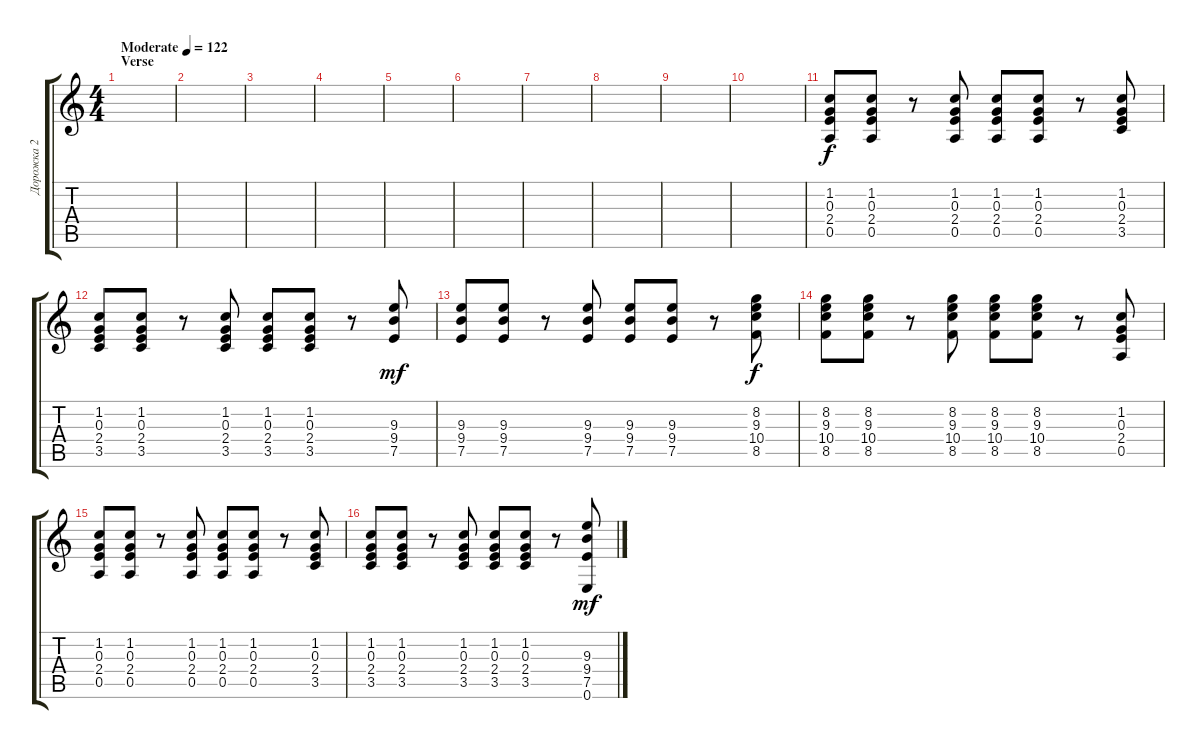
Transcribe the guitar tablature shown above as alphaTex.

\track ("Дорожка 2" "Дорожка 2") {instrument distortionguitar}
\staff {score tabs}
\tuning (E4 B3 G3 D3 A2 E2) {hide}
\ts (4 4)
\section ("" "Verse")
\tempo (122 "Moderate")
\clef g2
\ks c
|
|
|
|
|
|
|
|
|
|
(1.2 0.3 2.4 0.5).8{instrument electricguitarjazz} (1.2 0.3 2.4 0.5).8 r.8 (1.2 0.3 2.4 0.5).8 (1.2 0.3 2.4 0.5).8 (1.2 0.3 2.4 0.5).8 r.8 (1.2 0.3 2.4 3.5).8 |
(1.2 0.3 2.4 3.5).8 (1.2 0.3 2.4 3.5).8 r.8 (1.2 0.3 2.4 3.5).8 (1.2 0.3 2.4 3.5).8 (1.2 0.3 2.4 3.5).8 r.8 (9.3 9.4 7.5).8{dy mf} |
(9.3 9.4 7.5).8 (9.3 9.4 7.5).8 r.8 (9.3 9.4 7.5).8 (9.3 9.4 7.5).8 (9.3 9.4 7.5).8 r.8 (8.2 9.3 10.4 8.5).8{dy f} |
(8.2 9.3 10.4 8.5).8 (8.2 9.3 10.4 8.5).8 r.8 (8.2 9.3 10.4 8.5).8 (8.2 9.3 10.4 8.5).8 (8.2 9.3 10.4 8.5).8 r.8 (1.2 0.3 2.4 0.5).8 |
(1.2 0.3 2.4 0.5).8 (1.2 0.3 2.4 0.5).8 r.8 (1.2 0.3 2.4 0.5).8 (1.2 0.3 2.4 0.5).8 (1.2 0.3 2.4 0.5).8 r.8 (1.2 0.3 2.4 3.5).8 |
(1.2 0.3 2.4 3.5).8 (1.2 0.3 2.4 3.5).8 r.8 (1.2 0.3 2.4 3.5).8 (1.2 0.3 2.4 3.5).8 (1.2 0.3 2.4 3.5).8 r.8 (9.3 9.4 7.5 0.6).8{dy mf}
